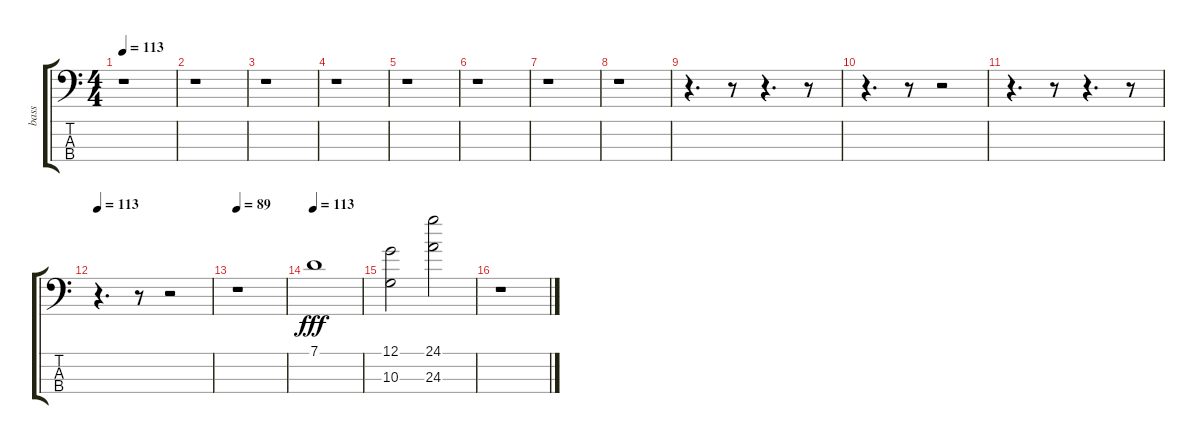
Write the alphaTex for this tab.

\track ("bass" "bass") {instrument electricbassfinger}
\staff {score tabs}
\tuning (G2 D2 A1 E1) {hide}
\ts (4 4)
\tempo 113
\clef f4
\ks c
r.1{dy f} |
r.1 |
r.1 |
r.1 |
r.1 |
r.1 |
r.1 |
r.1 |
r.4{d} r.8 r.4{d} r.8{volume 16} |
r.4{d} r.8{volume 16} r.2 |
r.4{d} r.8{volume 16} r.4{d} r.8{volume 16} |
\tempo 113
r.4{d} r.8{volume 16} r.2 |
\tempo 89
r.1 |
\tempo 113
7.1.1{dy fff volume 16} |
(12.1 10.3).2{volume 8} (24.1 24.3).2{volume 10} |
r.1
